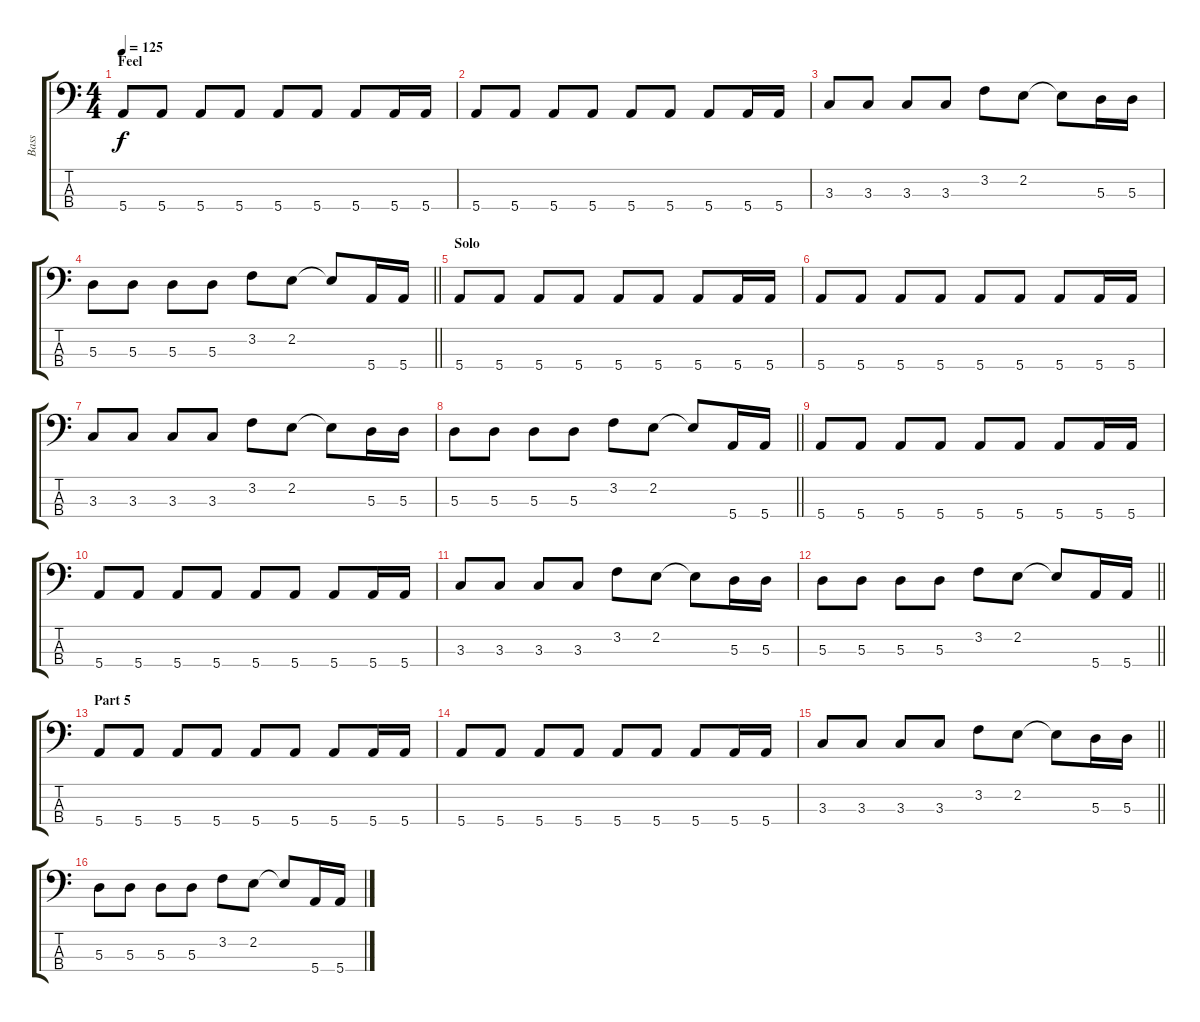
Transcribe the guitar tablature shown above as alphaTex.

\track ("Bass" "Bass") {instrument electricbassfinger}
\staff {score tabs}
\tuning (G2 D2 A1 E1) {hide}
\ts (4 4)
\section ("" "Feel")
\tempo 125
\clef f4
\ks c
5.4.8{dy f} 5.4.8 5.4.8 5.4.8 5.4.8 5.4.8 5.4.8 5.4.16 5.4.16 |
5.4.8 5.4.8 5.4.8 5.4.8 5.4.8 5.4.8 5.4.8 5.4.16 5.4.16 |
3.3.8 3.3.8 3.3.8 3.3.8 3.2.8 2.2.8 2.2{t}.8 5.3.16 5.3.16 |
\barLineRight lightlight
5.3.8 5.3.8 5.3.8 5.3.8 3.2.8 2.2.8 2.2{t}.8 5.4.16 5.4.16 |
\section ("" "Solo ")
5.4.8 5.4.8 5.4.8 5.4.8 5.4.8 5.4.8 5.4.8 5.4.16 5.4.16 |
5.4.8 5.4.8 5.4.8 5.4.8 5.4.8 5.4.8 5.4.8 5.4.16 5.4.16 |
3.3.8 3.3.8 3.3.8 3.3.8 3.2.8 2.2.8 2.2{t}.8 5.3.16 5.3.16 |
\barLineRight lightlight
5.3.8 5.3.8 5.3.8 5.3.8 3.2.8 2.2.8 2.2{t}.8 5.4.16 5.4.16 |
5.4.8 5.4.8 5.4.8 5.4.8 5.4.8 5.4.8 5.4.8 5.4.16 5.4.16 |
5.4.8 5.4.8 5.4.8 5.4.8 5.4.8 5.4.8 5.4.8 5.4.16 5.4.16 |
3.3.8 3.3.8 3.3.8 3.3.8 3.2.8 2.2.8 2.2{t}.8 5.3.16 5.3.16 |
\barLineRight lightlight
5.3.8 5.3.8 5.3.8 5.3.8 3.2.8 2.2.8 2.2{t}.8 5.4.16 5.4.16 |
\section ("" "Part 5")
5.4.8 5.4.8 5.4.8 5.4.8 5.4.8 5.4.8 5.4.8 5.4.16 5.4.16 |
5.4.8 5.4.8 5.4.8 5.4.8 5.4.8 5.4.8 5.4.8 5.4.16 5.4.16 |
\barLineRight lightlight
3.3.8 3.3.8 3.3.8 3.3.8 3.2.8 2.2.8 2.2{t}.8 5.3.16 5.3.16 |
5.3.8 5.3.8 5.3.8 5.3.8 3.2.8 2.2.8 2.2{t}.8 5.4.16 5.4.16
